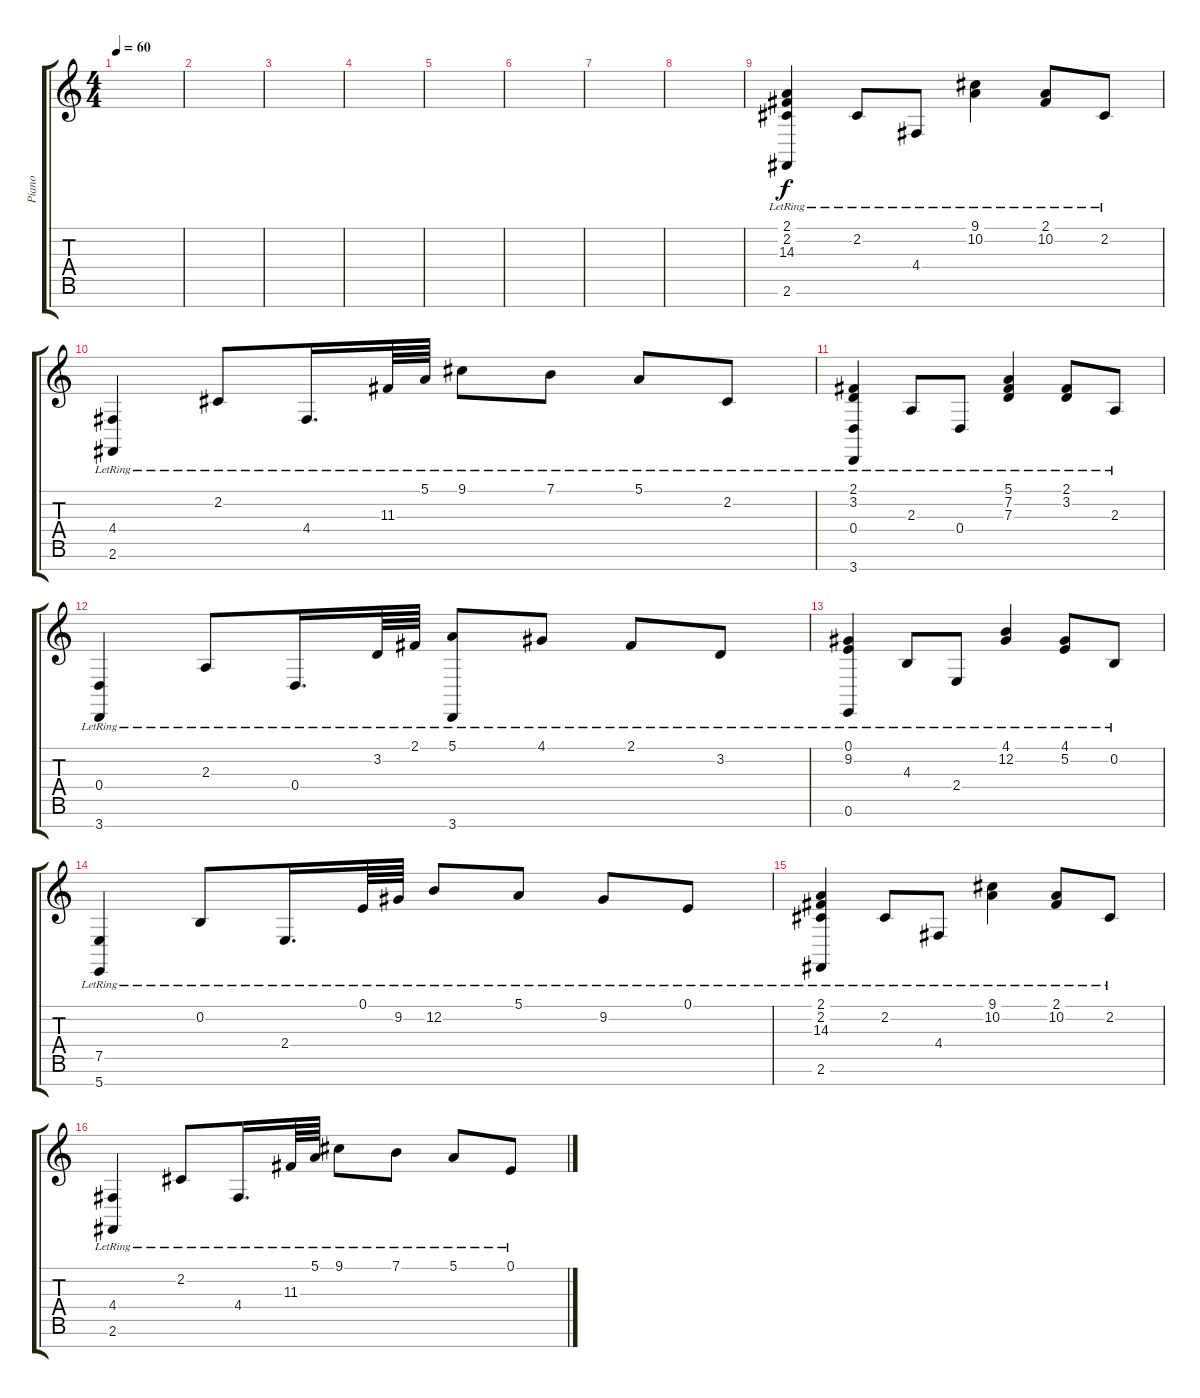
\track ("Piano" "Piano") {instrument brightacousticpiano}
\staff {score tabs}
\tuning (E4 B3 G3 D3 A2 E2 B1) {hide}
\ts (4 4)
\tempo 60
\clef g2
\ks c
|
|
|
|
|
|
|
|
(2.1 2.2{lr} 14.3 2.6{lr}).4 2.2{lr}.8 4.4{lr}.8 (9.1 10.2{lr}).4 (2.1 10.2{lr}).8 2.2{lr}.8 |
(4.4{lr} 2.6{lr}).4 2.2{lr}.8 4.4{lr}.16{d} 11.3{lr}.64 5.1{lr}.64 9.1{lr}.8 7.1{lr}.8 5.1{lr}.8 2.2{lr}.8 |
(2.1{lr} 3.2{lr} 0.4 3.7).4 2.3{lr}.8 0.4{lr}.8 (5.1 7.2 7.3{lr}).4 (2.1{lr} 3.2).8 2.3{lr}.8 |
(0.4{lr} 3.7{lr}).4 2.3{lr}.8 0.4{lr}.16{d} 3.2{lr}.64 2.1{lr}.64 (5.1{lr} 3.7{lr}).8 4.1{lr}.8 2.1{lr}.8 3.2{lr}.8 |
(0.1{lr} 9.2{lr} 0.6{lr}).4 4.3{lr}.8 2.4{lr}.8 (4.1{lr} 12.2{lr}).4 (4.1{lr} 5.2{lr}).8 0.2{lr}.8 |
(7.5{lr} 5.7{lr}).4 0.2{lr}.8 2.4{lr}.16{d} 0.1{lr}.64 9.2{lr}.64 12.2{lr}.8 5.1{lr}.8 9.2{lr}.8 0.1{lr}.8 |
(2.1 2.2{lr} 14.3 2.6{lr}).4 2.2{lr}.8 4.4{lr}.8 (9.1 10.2{lr}).4 (2.1 10.2{lr}).8 2.2{lr}.8 |
(4.4{lr} 2.6{lr}).4 2.2{lr}.8 4.4{lr}.16{d} 11.3{lr}.64 5.1{lr}.64 9.1{lr}.8 7.1{lr}.8 5.1{lr}.8 0.1{lr}.8
